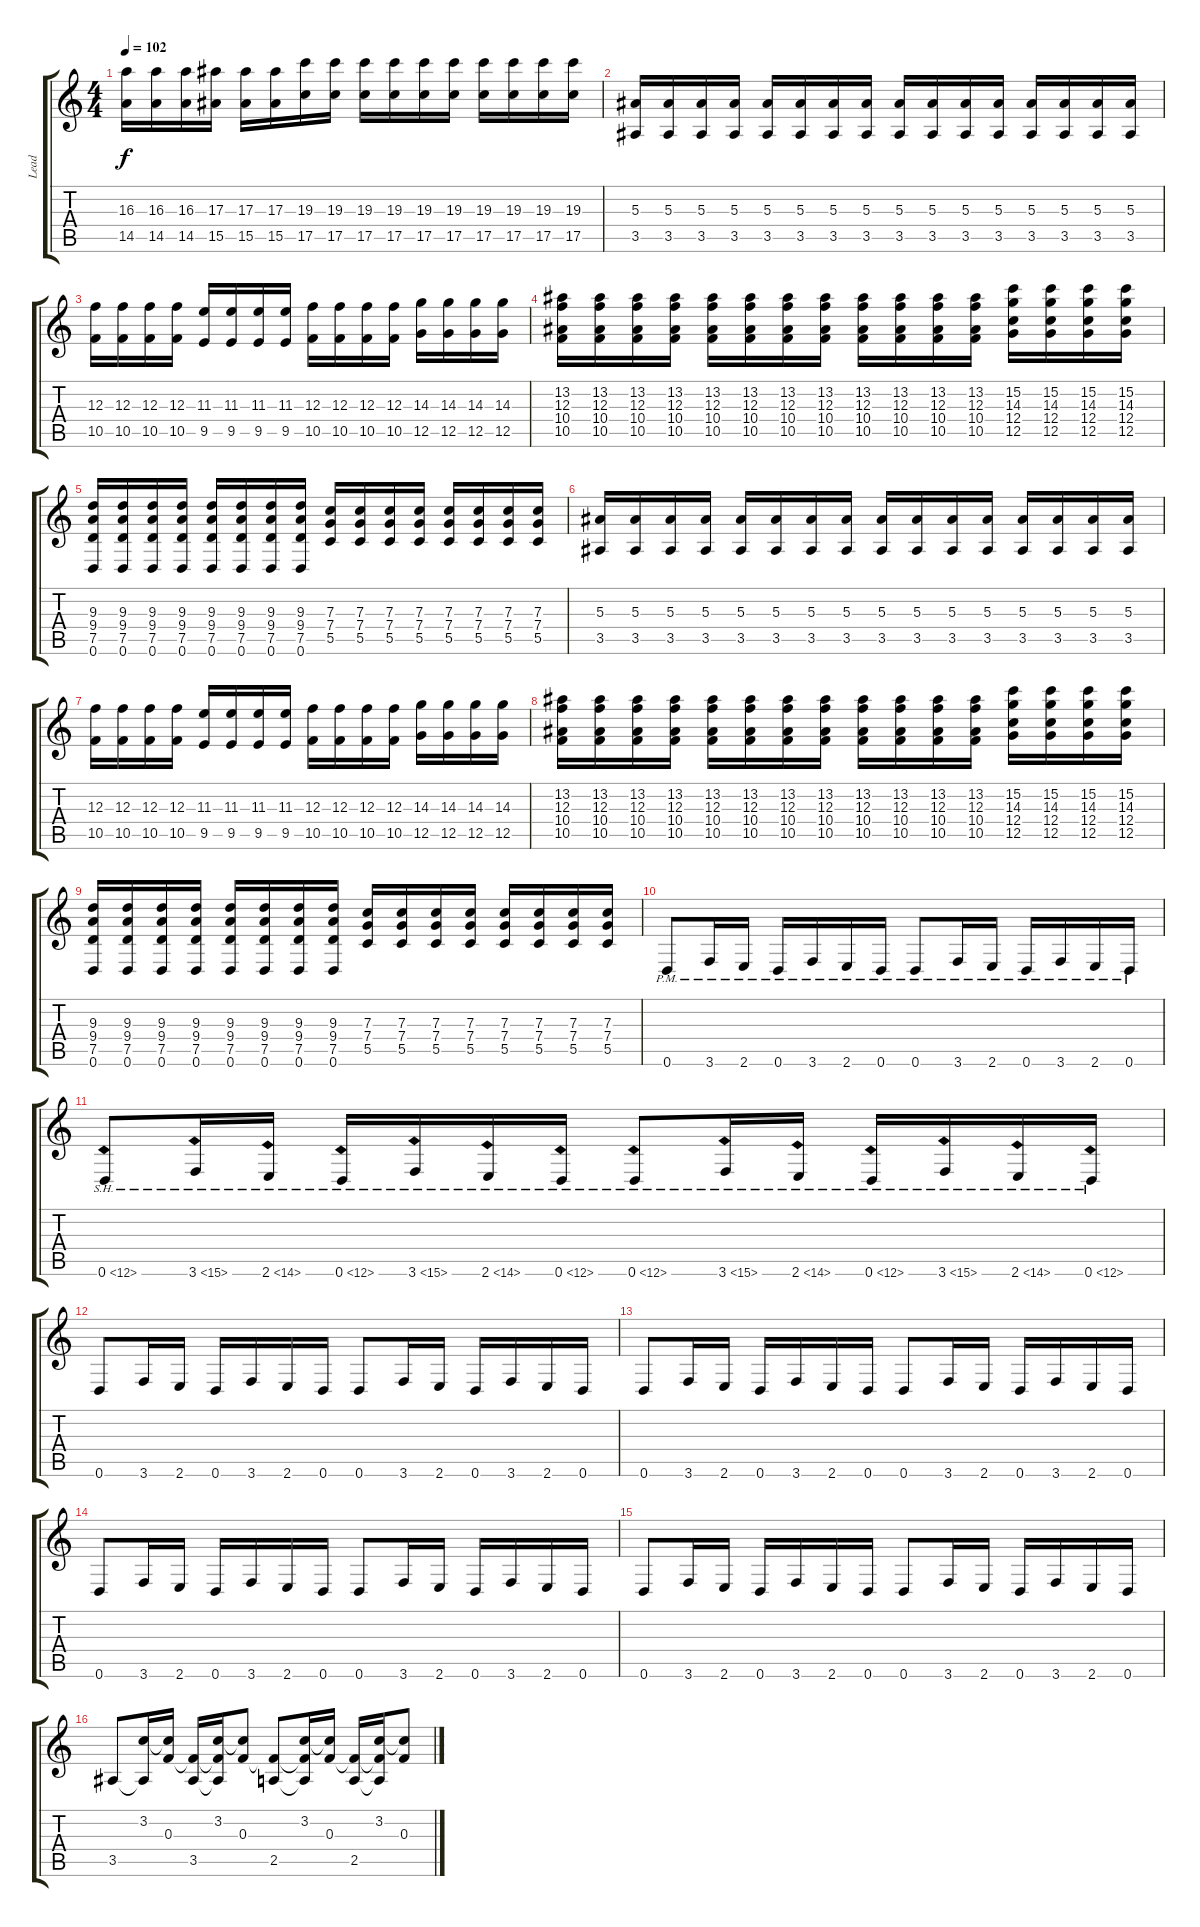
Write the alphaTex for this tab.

\track ("Lead" "Lead") {instrument distortionguitar}
\staff {score tabs}
\tuning (D4 A3 F3 C3 G2 D2) {hide}
\ts (4 4)
\tempo 102
\clef g2
\ks c
(16.3 14.5).16{dy f} (16.3 14.5).16 (16.3 14.5).16 (17.3 15.5).16 (17.3 15.5).16 (17.3 15.5).16 (19.3 17.5).16 (19.3 17.5).16 (19.3 17.5).16 (19.3 17.5).16 (19.3 17.5).16 (19.3 17.5).16 (19.3 17.5).16 (19.3 17.5).16 (19.3 17.5).16 (19.3 17.5).16 |
(5.3 3.5).16 (5.3 3.5).16 (5.3 3.5).16 (5.3 3.5).16 (5.3 3.5).16 (5.3 3.5).16 (5.3 3.5).16 (5.3 3.5).16 (5.3 3.5).16 (5.3 3.5).16 (5.3 3.5).16 (5.3 3.5).16 (5.3 3.5).16 (5.3 3.5).16 (5.3 3.5).16 (5.3 3.5).16 |
(12.3 10.5).16 (12.3 10.5).16 (12.3 10.5).16 (12.3 10.5).16 (11.3 9.5).16 (11.3 9.5).16 (11.3 9.5).16 (11.3 9.5).16 (12.3 10.5).16 (12.3 10.5).16 (12.3 10.5).16 (12.3 10.5).16 (14.3 12.5).16 (14.3 12.5).16 (14.3 12.5).16 (14.3 12.5).16 |
(13.2 12.3 10.4 10.5).16 (13.2 12.3 10.4 10.5).16 (13.2 12.3 10.4 10.5).16 (13.2 12.3 10.4 10.5).16 (13.2 12.3 10.4 10.5).16 (13.2 12.3 10.4 10.5).16 (13.2 12.3 10.4 10.5).16 (13.2 12.3 10.4 10.5).16 (13.2 12.3 10.4 10.5).16 (13.2 12.3 10.4 10.5).16 (13.2 12.3 10.4 10.5).16 (13.2 12.3 10.4 10.5).16 (15.2 14.3 12.4 12.5).16 (15.2 14.3 12.4 12.5).16 (15.2 14.3 12.4 12.5).16 (15.2 14.3 12.4 12.5).16 |
(9.3 9.4 7.5 0.6).16 (9.3 9.4 7.5 0.6).16 (9.3 9.4 7.5 0.6).16 (9.3 9.4 7.5 0.6).16 (9.3 9.4 7.5 0.6).16 (9.3 9.4 7.5 0.6).16 (9.3 9.4 7.5 0.6).16 (9.3 9.4 7.5 0.6).16 (7.3 7.4 5.5).16 (7.3 7.4 5.5).16 (7.3 7.4 5.5).16 (7.3 7.4 5.5).16 (7.3 7.4 5.5).16 (7.3 7.4 5.5).16 (7.3 7.4 5.5).16 (7.3 7.4 5.5).16 |
(5.3 3.5).16 (5.3 3.5).16 (5.3 3.5).16 (5.3 3.5).16 (5.3 3.5).16 (5.3 3.5).16 (5.3 3.5).16 (5.3 3.5).16 (5.3 3.5).16 (5.3 3.5).16 (5.3 3.5).16 (5.3 3.5).16 (5.3 3.5).16 (5.3 3.5).16 (5.3 3.5).16 (5.3 3.5).16 |
(12.3 10.5).16 (12.3 10.5).16 (12.3 10.5).16 (12.3 10.5).16 (11.3 9.5).16 (11.3 9.5).16 (11.3 9.5).16 (11.3 9.5).16 (12.3 10.5).16 (12.3 10.5).16 (12.3 10.5).16 (12.3 10.5).16 (14.3 12.5).16 (14.3 12.5).16 (14.3 12.5).16 (14.3 12.5).16 |
(13.2 12.3 10.4 10.5).16 (13.2 12.3 10.4 10.5).16 (13.2 12.3 10.4 10.5).16 (13.2 12.3 10.4 10.5).16 (13.2 12.3 10.4 10.5).16 (13.2 12.3 10.4 10.5).16 (13.2 12.3 10.4 10.5).16 (13.2 12.3 10.4 10.5).16 (13.2 12.3 10.4 10.5).16 (13.2 12.3 10.4 10.5).16 (13.2 12.3 10.4 10.5).16 (13.2 12.3 10.4 10.5).16 (15.2 14.3 12.4 12.5).16 (15.2 14.3 12.4 12.5).16 (15.2 14.3 12.4 12.5).16 (15.2 14.3 12.4 12.5).16 |
(9.3 9.4 7.5 0.6).16 (9.3 9.4 7.5 0.6).16 (9.3 9.4 7.5 0.6).16 (9.3 9.4 7.5 0.6).16 (9.3 9.4 7.5 0.6).16 (9.3 9.4 7.5 0.6).16 (9.3 9.4 7.5 0.6).16 (9.3 9.4 7.5 0.6).16 (7.3 7.4 5.5).16 (7.3 7.4 5.5).16 (7.3 7.4 5.5).16 (7.3 7.4 5.5).16 (7.3 7.4 5.5).16 (7.3 7.4 5.5).16 (7.3 7.4 5.5).16 (7.3 7.4 5.5).16 |
0.6{pm}.8 3.6{pm}.16 2.6{pm}.16 0.6{pm}.16 3.6{pm}.16 2.6{pm}.16 0.6{pm}.16 0.6{pm}.8 3.6{pm}.16 2.6{pm}.16 0.6{pm}.16 3.6{pm}.16 2.6{pm}.16 0.6{pm}.16 |
0.6{sh 12}.8 3.6{sh 12}.16 2.6{sh 12}.16 0.6{sh 12}.16 3.6{sh 12}.16 2.6{sh 12}.16 0.6{sh 12}.16 0.6{sh 12}.8 3.6{sh 12}.16 2.6{sh 12}.16 0.6{sh 12}.16 3.6{sh 12}.16 2.6{sh 12}.16 0.6{sh 12}.16 |
0.6.8 3.6.16 2.6.16 0.6.16 3.6.16 2.6.16 0.6.16 0.6.8 3.6.16 2.6.16 0.6.16 3.6.16 2.6.16 0.6.16 |
0.6.8 3.6.16 2.6.16 0.6.16 3.6.16 2.6.16 0.6.16 0.6.8 3.6.16 2.6.16 0.6.16 3.6.16 2.6.16 0.6.16 |
0.6.8 3.6.16 2.6.16 0.6.16 3.6.16 2.6.16 0.6.16 0.6.8 3.6.16 2.6.16 0.6.16 3.6.16 2.6.16 0.6.16 |
0.6.8 3.6.16 2.6.16 0.6.16 3.6.16 2.6.16 0.6.16 0.6.8 3.6.16 2.6.16 0.6.16 3.6.16 2.6.16 0.6.16 |
3.5.8 (3.2 3.5{t}).16 (3.2{t} 0.3).16 (0.3{t} 3.5).16 (3.2 0.3{t} 3.5{t}).16 (3.2{t} 0.3).8 (0.3{t} 2.5).8 (3.2 0.3{t} 2.5{t}).16 (3.2{t} 0.3).16 (0.3{t} 2.5).16 (3.2 0.3{t} 2.5{t}).16 (3.2{t} 0.3).8
